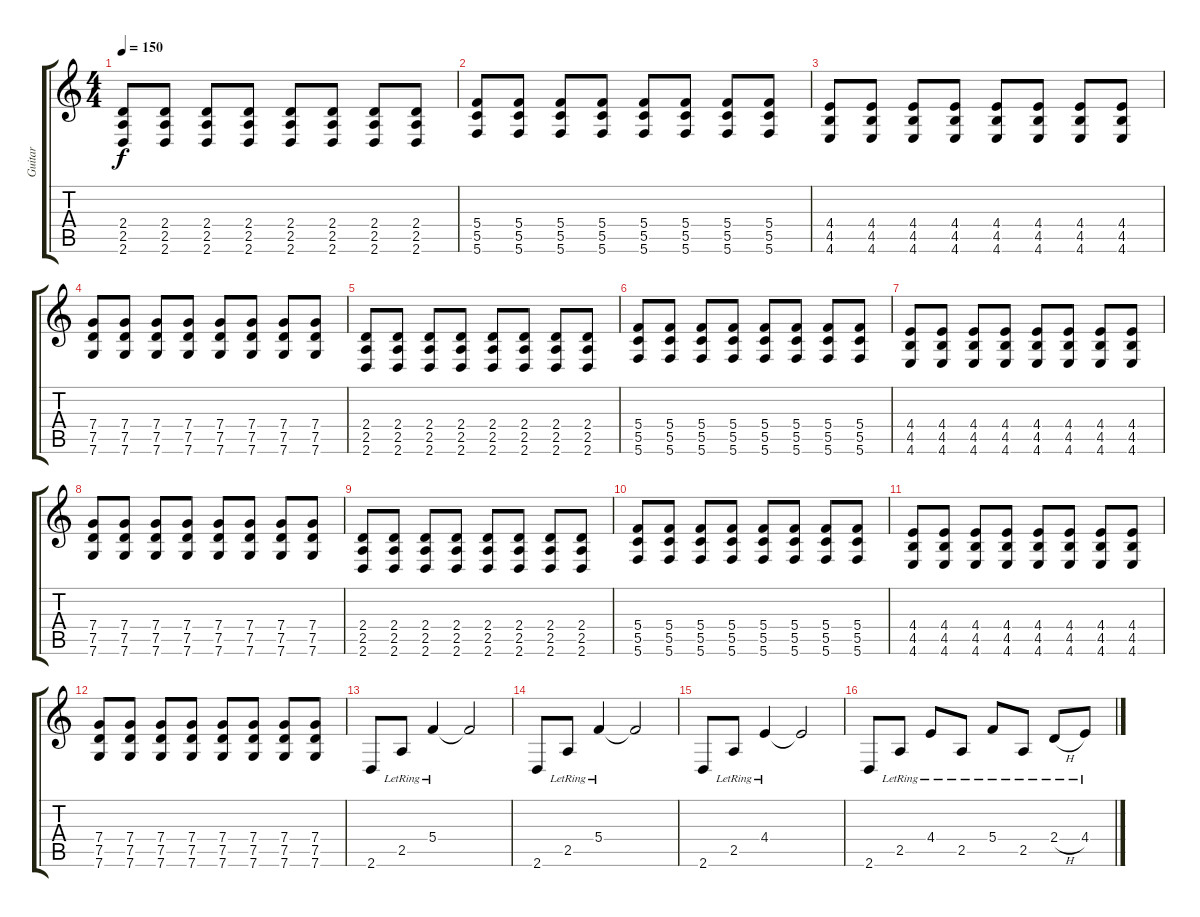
\track ("Guitar" "Guitar") {instrument distortionguitar}
\staff {score tabs}
\tuning (D4 A3 F3 C3 G2 C2) {hide}
\ts (4 4)
\tempo 150
\clef g2
\ks c
(2.4 2.5 2.6).8{dy f} (2.4 2.5 2.6).8 (2.4 2.5 2.6).8 (2.4 2.5 2.6).8 (2.4 2.5 2.6).8 (2.4 2.5 2.6).8 (2.4 2.5 2.6).8 (2.4 2.5 2.6).8 |
(5.4 5.5 5.6).8 (5.4 5.5 5.6).8 (5.4 5.5 5.6).8 (5.4 5.5 5.6).8 (5.4 5.5 5.6).8 (5.4 5.5 5.6).8 (5.4 5.5 5.6).8 (5.4 5.5 5.6).8 |
(4.4 4.5 4.6).8 (4.4 4.5 4.6).8 (4.4 4.5 4.6).8 (4.4 4.5 4.6).8 (4.4 4.5 4.6).8 (4.4 4.5 4.6).8 (4.4 4.5 4.6).8 (4.4 4.5 4.6).8 |
(7.4 7.5 7.6).8 (7.4 7.5 7.6).8 (7.4 7.5 7.6).8 (7.4 7.5 7.6).8 (7.4 7.5 7.6).8 (7.4 7.5 7.6).8 (7.4 7.5 7.6).8 (7.4 7.5 7.6).8 |
(2.4 2.5 2.6).8 (2.4 2.5 2.6).8 (2.4 2.5 2.6).8 (2.4 2.5 2.6).8 (2.4 2.5 2.6).8 (2.4 2.5 2.6).8 (2.4 2.5 2.6).8 (2.4 2.5 2.6).8 |
(5.4 5.5 5.6).8 (5.4 5.5 5.6).8 (5.4 5.5 5.6).8 (5.4 5.5 5.6).8 (5.4 5.5 5.6).8 (5.4 5.5 5.6).8 (5.4 5.5 5.6).8 (5.4 5.5 5.6).8 |
(4.4 4.5 4.6).8 (4.4 4.5 4.6).8 (4.4 4.5 4.6).8 (4.4 4.5 4.6).8 (4.4 4.5 4.6).8 (4.4 4.5 4.6).8 (4.4 4.5 4.6).8 (4.4 4.5 4.6).8 |
(7.4 7.5 7.6).8 (7.4 7.5 7.6).8 (7.4 7.5 7.6).8 (7.4 7.5 7.6).8 (7.4 7.5 7.6).8 (7.4 7.5 7.6).8 (7.4 7.5 7.6).8 (7.4 7.5 7.6).8 |
(2.4 2.5 2.6).8 (2.4 2.5 2.6).8 (2.4 2.5 2.6).8 (2.4 2.5 2.6).8 (2.4 2.5 2.6).8 (2.4 2.5 2.6).8 (2.4 2.5 2.6).8 (2.4 2.5 2.6).8 |
(5.4 5.5 5.6).8 (5.4 5.5 5.6).8 (5.4 5.5 5.6).8 (5.4 5.5 5.6).8 (5.4 5.5 5.6).8 (5.4 5.5 5.6).8 (5.4 5.5 5.6).8 (5.4 5.5 5.6).8 |
(4.4 4.5 4.6).8 (4.4 4.5 4.6).8 (4.4 4.5 4.6).8 (4.4 4.5 4.6).8 (4.4 4.5 4.6).8 (4.4 4.5 4.6).8 (4.4 4.5 4.6).8 (4.4 4.5 4.6).8 |
(7.4 7.5 7.6).8 (7.4 7.5 7.6).8 (7.4 7.5 7.6).8 (7.4 7.5 7.6).8 (7.4 7.5 7.6).8 (7.4 7.5 7.6).8 (7.4 7.5 7.6).8 (7.4 7.5 7.6).8 |
2.6.8 2.5{lr}.8 5.4{lr}.4 5.4{t}.2 |
2.6.8 2.5{lr}.8 5.4{lr}.4 5.4{t}.2 |
2.6.8 2.5{lr}.8 4.4{lr}.4 4.4{t}.2 |
2.6.8 2.5{lr}.8 4.4{lr}.8 2.5{lr}.8 5.4{lr}.8 2.5{lr}.8 2.4{h lr}.8 4.4{lr}.8
